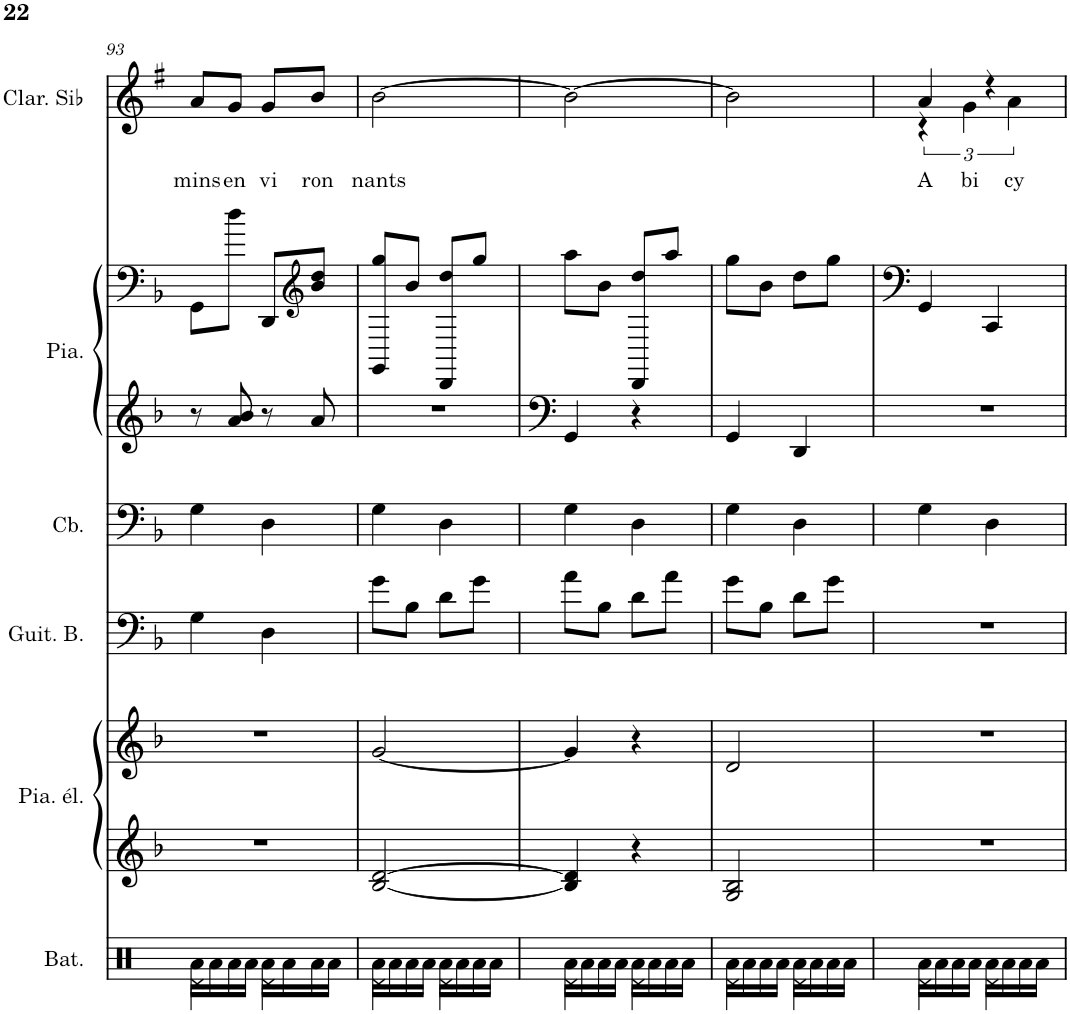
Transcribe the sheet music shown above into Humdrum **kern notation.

**kern	**kern	**kern	**kern	**kern	**kern	**kern	**kern	**text
*part6	*part5	*part5	*part4	*part3	*part2	*part2	*part1	*part1
*staff8	*staff7	*staff6	*staff5	*staff4	*staff3	*staff2	*staff1	*staff1
*I"Batterie, Drums	*I"Piano électrique, Electric Piano 1	*	*I"Guitare Basse	*I"Contrebasse, Acoustic Bass	*I"Piano, Acoustic Grand Piano	*	*I"Clarinette en Sib	*
*I'Bat.	*I'Pia. él.	*	*I'Guit. B.	*I'Cb.	*I'Pia.	*	*I'Clar. Sib	*
!!LO:PB:g=z
*clefX	*clefF4	*clefG2	*clefF4	*clefF4	*clefG2	*clefG2	*clefG2	*
*	*	*	*Trd7c12	*Trd7c12	*	*	*Trd1c2	*
*k[]	*k[b-]	*k[b-]	*k[b-]	*k[b-]	*k[b-]	*k[b-]	*k[f#]	*
*M2/4	*M2/4	*M2/4	*M2/4	*M2/4	*M2/4	*M2/4	*M2/4	*
=93	=93	=93	=93	=93	=93	=93	=93	=93
*^	*	*	*	*	*	*	*	*
!	!	!	!	!	!	!	!	!	!LO:LY:b
16Ra\LL	4Rd\	2r	2r	4G\	4G\	8r	8GG\L	8a/L	mins
16Ra\	.	.	.	.	.	.	.	.	.
!	!	!	!	!	!	!	!	!	!LO:LY:b
16Ra\	.	.	.	.	.	8a/ 8b-/	8dd\J	8g/J	en
16Ra\JJ	.	.	.	.	.	.	.	.	.
!	!	!	!	!	!	!	!	!	!LO:LY:b
16Ra\LL	4Rd\	.	.	4D\	4D\	8r	8DD/L	8g/L	vi
16Ra\	.	.	.	.	.	.	.	.	.
*	*	*	*	*	*	*	*clefG2	*	*
!	!	!	!	!	!	!	!	!	!LO:LY:b
16Ra\	.	.	.	.	.	8a/	8b-/ 8dd/J	8b/J	ron
16Ra\JJ	.	.	.	.	.	.	.	.	.
=94	=94	=94	=94	=94	=94	=94	=94	=94	=94
!	!	!	!	!	!	!	!	!	!LO:LY:b
16Ra\LL	4Rd\	[2B-/ [2d/	[2g/	8g\L	4G\	2r	8GG/ 8gg/L	[2b\	nants
16Ra\	.	.	.	.	.	.	.	.	.
16Ra\	.	.	.	8B-\J	.	.	8b-/J	.	.
16Ra\JJ	.	.	.	.	.	.	.	.	.
16Ra\LL	4Rd\	.	.	8d\L	4D\	.	8DD/ 8dd/L	.	.
16Ra\	.	.	.	.	.	.	.	.	.
16Ra\	.	.	.	8g\J	.	.	8gg/J	.	.
16Ra\JJ	.	.	.	.	.	.	.	.	.
=95	=95	=95	=95	=95	=95	=95	=95	=95	=95
16Ra\LL	4Rd\	4B-/] 4d/]	4g/]	8a\L	4G\	4GG/	8aa\L	2b\_	.
16Ra\	.	.	.	.	.	.	.	.	.
16Ra\	.	.	.	8B-\J	.	.	8b-\J	.	.
16Ra\JJ	.	.	.	.	.	.	.	.	.
16Ra\LL	4Rd\	4r	4r	8d\L	4D\	4r	8DD/ 8dd/L	.	.
16Ra\	.	.	.	.	.	.	.	.	.
16Ra\	.	.	.	8a\J	.	.	8aa/J	.	.
16Ra\JJ	.	.	.	.	.	.	.	.	.
=96	=96	=96	=96	=96	=96	=96	=96	=96	=96
16Ra\LL	4Rd\	2G/ 2B-/	2d/	8g\L	4G\	4GG/	8gg\L	2b\]	.
16Ra\	.	.	.	.	.	.	.	.	.
16Ra\	.	.	.	8B-\J	.	.	8b-\J	.	.
16Ra\JJ	.	.	.	.	.	.	.	.	.
16Ra\LL	4Rd\	.	.	8d\L	4D\	4DD/	8dd\L	.	.
16Ra\	.	.	.	.	.	.	.	.	.
16Ra\	.	.	.	8g\J	.	.	8gg\J	.	.
16Ra\JJ	.	.	.	.	.	.	.	.	.
=97	=97	=97	=97	=97	=97	=97	=97	=97	=97
!	!	!	!	!	!	!	!	!	!LO:LY:b
*	*	*	*	*	*	*	*	*^	*
16Ra\LL	4Rd\	2r	2r	2r	4G\	2r	4GG/	4a/	6r	A
16Ra\	.	.	.	.	.	.	.	.	.	.
16Ra\	.	.	.	.	.	.	.	.	.	.
!	!	!	!	!	!	!	!	!	!	!LO:LY:b
.	.	.	.	.	.	.	.	.	6g\	bi
16Ra\JJ	.	.	.	.	.	.	.	.	.	.
16Ra\LL	4Rd\	.	.	.	4D\	.	4CC/	4r	.	.
16Ra\	.	.	.	.	.	.	.	.	.	.
!	!	!	!	!	!	!	!	!	!	!LO:LY:b
.	.	.	.	.	.	.	.	.	6a\	cy
16Ra\	.	.	.	.	.	.	.	.	.	.
16Ra\JJ	.	.	.	.	.	.	.	.	.	.
*v	*v	*	*	*	*	*	*	*v	*v	*
=	=	=	=	=	=	=	=	=
*-	*-	*-	*-	*-	*-	*-	*-	*-
